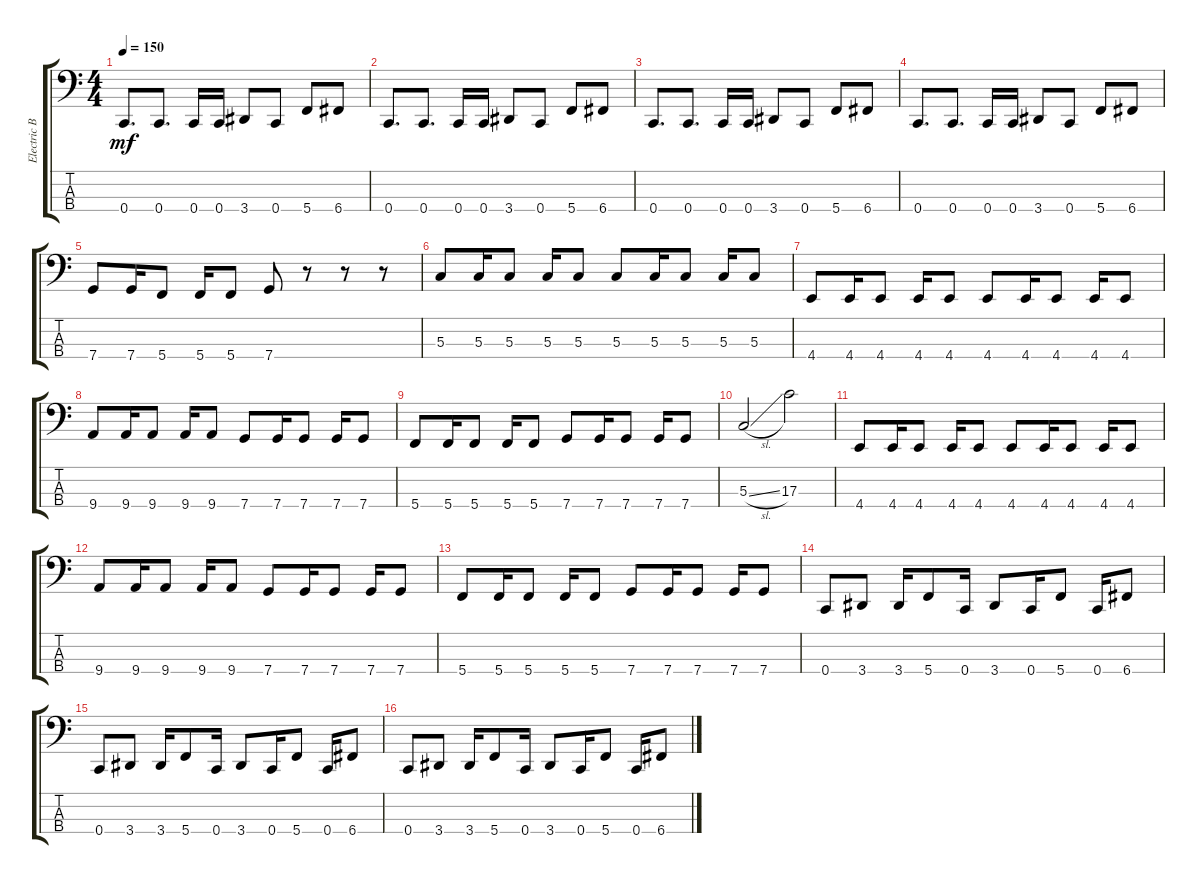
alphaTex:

\track ("Electric Bass" "Electric B") {instrument electricbassfinger}
\staff {score tabs}
\tuning (F2 C2 G1 C1) {hide}
\ts (4 4)
\tempo 150
\clef f4
\ks c
0.4.8{d dy mf} 0.4.8{d} 0.4.16 0.4.16 3.4.8 0.4.8 5.4.8 6.4.8 |
0.4.8{d} 0.4.8{d} 0.4.16 0.4.16 3.4.8 0.4.8 5.4.8 6.4.8 |
0.4.8{d} 0.4.8{d} 0.4.16 0.4.16 3.4.8 0.4.8 5.4.8 6.4.8 |
0.4.8{d} 0.4.8{d} 0.4.16 0.4.16 3.4.8 0.4.8 5.4.8 6.4.8 |
7.4.8 7.4.16 5.4.8 5.4.16 5.4.8 7.4.8 r.8 r.8 r.8 |
5.3.8 5.3.16 5.3.8 5.3.16 5.3.8 5.3.8 5.3.16 5.3.8 5.3.16 5.3.8 |
4.4.8 4.4.16 4.4.8 4.4.16 4.4.8 4.4.8 4.4.16 4.4.8 4.4.16 4.4.8 |
9.4.8 9.4.16 9.4.8 9.4.16 9.4.8 7.4.8 7.4.16 7.4.8 7.4.16 7.4.8 |
5.4.8 5.4.16 5.4.8 5.4.16 5.4.8 7.4.8 7.4.16 7.4.8 7.4.16 7.4.8 |
5.3{sl}.2 17.3.2 |
4.4.8 4.4.16 4.4.8 4.4.16 4.4.8 4.4.8 4.4.16 4.4.8 4.4.16 4.4.8 |
9.4.8 9.4.16 9.4.8 9.4.16 9.4.8 7.4.8 7.4.16 7.4.8 7.4.16 7.4.8 |
5.4.8 5.4.16 5.4.8 5.4.16 5.4.8 7.4.8 7.4.16 7.4.8 7.4.16 7.4.8 |
0.4.8 3.4.8 3.4.16 5.4.8 0.4.16 3.4.8 0.4.16 5.4.8 0.4.16 6.4.8 |
0.4.8 3.4.8 3.4.16 5.4.8 0.4.16 3.4.8 0.4.16 5.4.8 0.4.16 6.4.8 |
0.4.8 3.4.8 3.4.16 5.4.8 0.4.16 3.4.8 0.4.16 5.4.8 0.4.16 6.4.8
